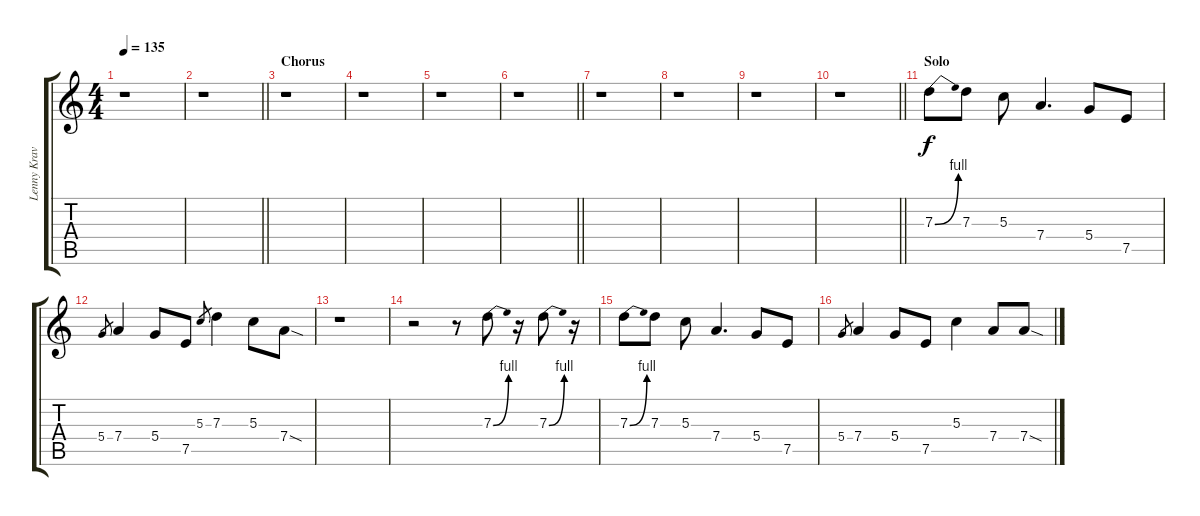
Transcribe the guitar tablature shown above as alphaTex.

\track ("Lenny Kravitz (lead)" "Lenny Krav") {instrument distortionguitar}
\staff {score tabs}
\tuning (E4 B3 G3 D3 A2 D2) {hide}
\ts (4 4)
\tempo 135
\clef g2
\ks c
r.1{dy f} |
\barLineRight lightlight
r.1 |
\section ("" "Chorus")
r.1 |
r.1 |
r.1 |
\barLineRight lightlight
r.1 |
r.1 |
r.1 |
r.1 |
\barLineRight lightlight
r.1 |
\section ("" "Solo")
7.3{be (bend 0 0 60 4)}.8 7.3.8 5.3.8 7.4.4{d} 5.4.8 7.5.8 |
5.4.8{gr} 7.4.4 5.4.8 7.5.8 5.3.8{gr} 7.3.4 5.3.8 7.4{sod}.8 |
r.1 |
r.2 r.8 7.3{be (bend 0 0 60 4)}.8 r.16 7.3{be (bend 0 0 60 4)}.8 r.16 |
7.3{be (bend 0 0 60 4)}.8 7.3.8 5.3.8 7.4.4{d} 5.4.8 7.5.8 |
5.4.8{gr} 7.4.4 5.4.8 7.5.8 5.3.4 7.4.8 7.4{sod}.8
